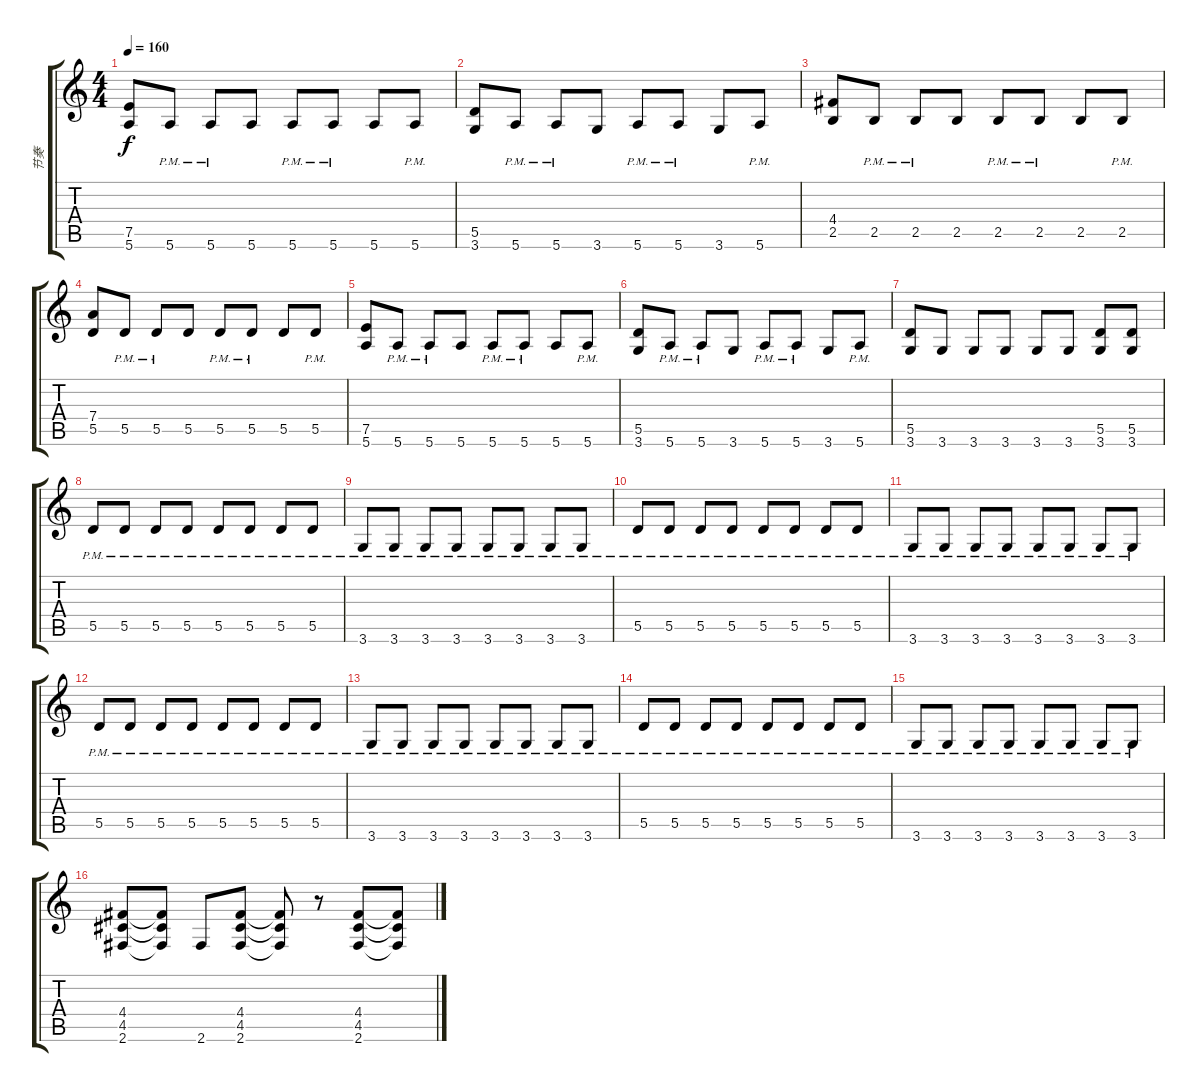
\track ("节奏" "节奏") {instrument distortionguitar}
\staff {score tabs}
\tuning (E4 B3 G3 D3 A2 E2) {hide}
\ts (4 4)
\tempo 160
\clef g2
\ks c
(7.5 5.6).8{dy f} 5.6{pm}.8 5.6{pm}.8 5.6.8 5.6{pm}.8 5.6{pm}.8 5.6.8 5.6{pm}.8 |
(5.5 3.6).8 5.6{pm}.8 5.6{pm}.8 3.6.8 5.6{pm}.8 5.6{pm}.8 3.6.8 5.6{pm}.8 |
(4.4 2.5).8 2.5{pm}.8 2.5{pm}.8 2.5.8 2.5{pm}.8 2.5{pm}.8 2.5.8 2.5{pm}.8 |
(7.4 5.5).8 5.5{pm}.8 5.5{pm}.8 5.5.8 5.5{pm}.8 5.5{pm}.8 5.5.8 5.5{pm}.8 |
(7.5 5.6).8 5.6{pm}.8 5.6{pm}.8 5.6.8 5.6{pm}.8 5.6{pm}.8 5.6.8 5.6{pm}.8 |
(5.5 3.6).8 5.6{pm}.8 5.6{pm}.8 3.6.8 5.6{pm}.8 5.6{pm}.8 3.6.8 5.6{pm}.8 |
(5.5 3.6).8 3.6.8 3.6.8 3.6.8 3.6.8 3.6.8 (5.5 3.6).8 (5.5 3.6).8 |
5.5{pm}.8 5.5{pm}.8 5.5{pm}.8 5.5{pm}.8 5.5{pm}.8 5.5{pm}.8 5.5{pm}.8 5.5{pm}.8 |
3.6{pm}.8 3.6{pm}.8 3.6{pm}.8 3.6{pm}.8 3.6{pm}.8 3.6{pm}.8 3.6{pm}.8 3.6{pm}.8 |
5.5{pm}.8 5.5{pm}.8 5.5{pm}.8 5.5{pm}.8 5.5{pm}.8 5.5{pm}.8 5.5{pm}.8 5.5{pm}.8 |
3.6{pm}.8 3.6{pm}.8 3.6{pm}.8 3.6{pm}.8 3.6{pm}.8 3.6{pm}.8 3.6{pm}.8 3.6{pm}.8 |
5.5{pm}.8 5.5{pm}.8 5.5{pm}.8 5.5{pm}.8 5.5{pm}.8 5.5{pm}.8 5.5{pm}.8 5.5{pm}.8 |
3.6{pm}.8 3.6{pm}.8 3.6{pm}.8 3.6{pm}.8 3.6{pm}.8 3.6{pm}.8 3.6{pm}.8 3.6{pm}.8 |
5.5{pm}.8 5.5{pm}.8 5.5{pm}.8 5.5{pm}.8 5.5{pm}.8 5.5{pm}.8 5.5{pm}.8 5.5{pm}.8 |
3.6{pm}.8 3.6{pm}.8 3.6{pm}.8 3.6{pm}.8 3.6{pm}.8 3.6{pm}.8 3.6{pm}.8 3.6{pm}.8 |
(4.4 4.5 2.6).8 (4.4{t} 4.5{t} 2.6{t}).8 2.6.8 (4.4 4.5 2.6).8 (4.4{t} 4.5{t} 2.6{t}).8 r.8 (4.4 4.5 2.6).8 (4.4{t} 4.5{t} 2.6{t}).8
